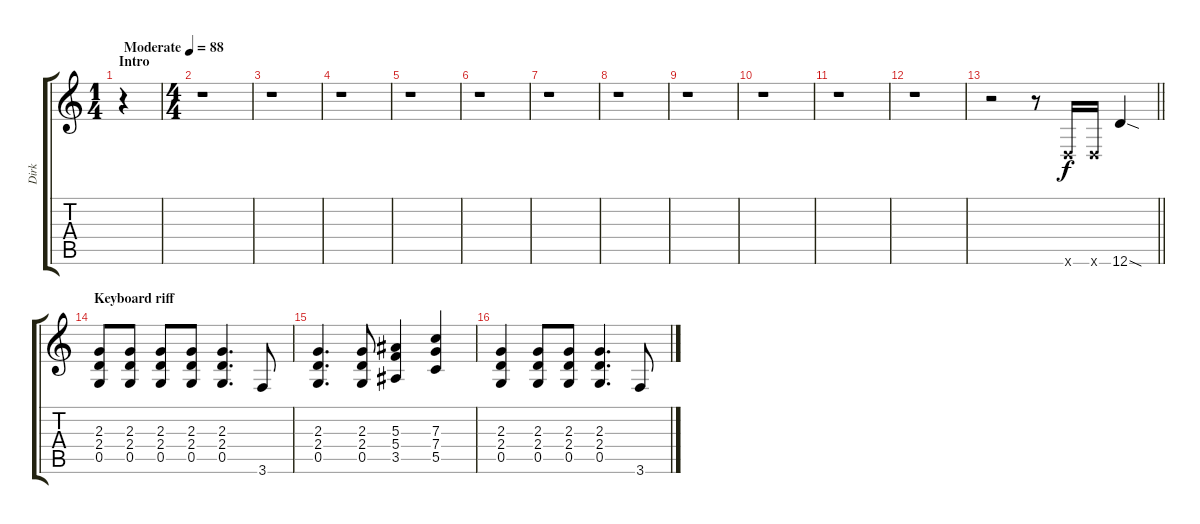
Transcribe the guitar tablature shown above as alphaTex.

\track ("Dirk" "Dirk") {instrument overdrivenguitar}
\staff {score tabs}
\tuning (D4 A3 F3 C3 G2 D2) {hide}
\ts (1 4)
\section ("" "Intro")
\tempo (88 "Moderate")
\clef g2
\ks c
r.4{dy f instrument overdrivenguitar} |
\ts (4 4)
r.1 |
r.1 |
r.1 |
r.1 |
r.1 |
r.1 |
r.1 |
r.1 |
r.1 |
r.1 |
r.1 |
\barLineRight lightlight
r.2 r.8 0.6{x}.16 0.6{x}.16 12.6{sod}.4 |
\section ("" "Keyboard riff")
(2.3 2.4 0.5).8 (2.3 2.4 0.5).8 (2.3 2.4 0.5).8 (2.3 2.4 0.5).8 (2.3 2.4 0.5).4{d} 3.6.8 |
(2.3 2.4 0.5).4{d} (2.3 2.4 0.5).8 (5.3 5.4 3.5).4 (7.3 7.4 5.5).4 |
(2.3 2.4 0.5).4 (2.3 2.4 0.5).8 (2.3 2.4 0.5).8 (2.3 2.4 0.5).4{d} 3.6.8
